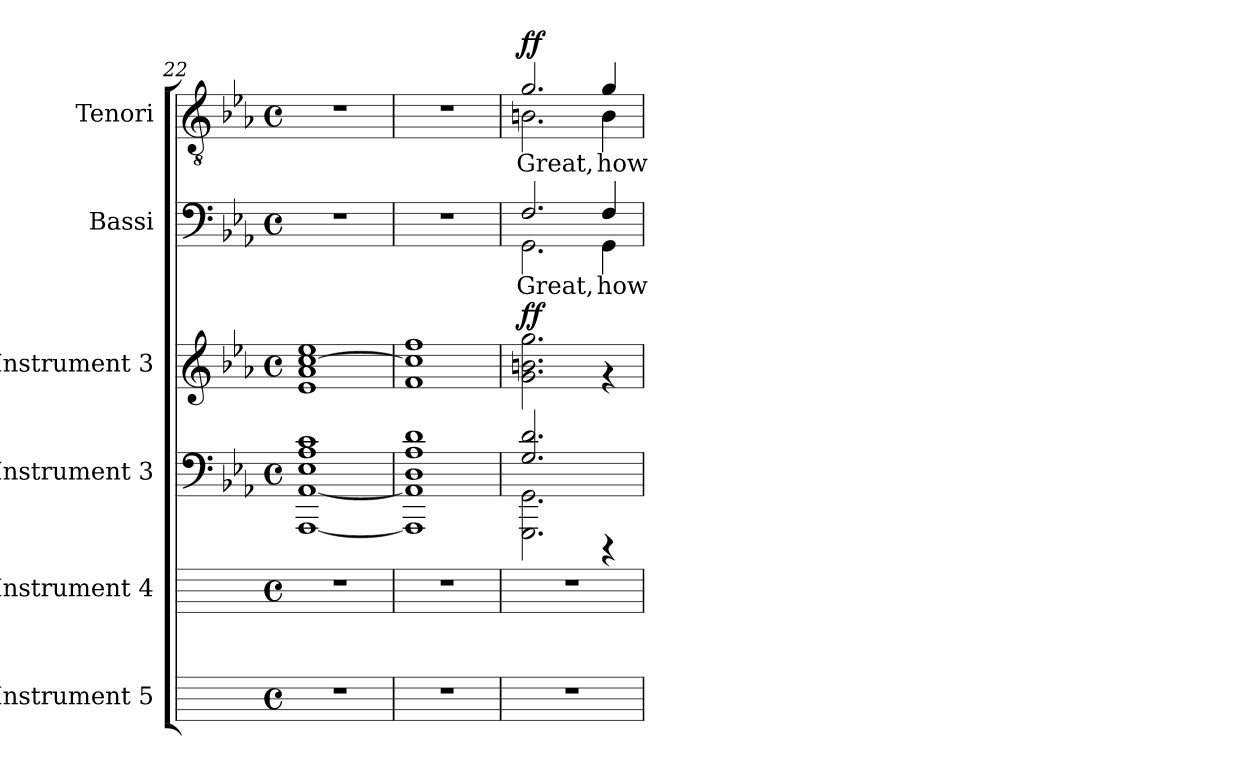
**kern	**kern	**kern	**kern	**dynam	**kern	**text	**kern	**text	**dynam
*part6	*part5	*part4	*part3	*part3	*part2	*part2	*part1	*part1	*part1
*staff6	*staff5	*staff4	*staff3	*staff3	*staff2	*staff2	*staff1	*staff1	*staff1
*I"Instrument 5	*I"Instrument 4	*I"Instrument 3	*I"Instrument 3	*	*I"Bassi	*	*I"Tenori	*	*
*	*	*clefF4	*clefG2	*	*clefF4	*	*clefGv2	*	*
*k[]	*k[]	*k[b-e-a-]	*k[b-e-a-]	*	*k[b-e-a-]	*	*k[b-e-a-]	*	*
*C:	*C:	*E-:	*E-:	*	*E-:	*	*E-:	*	*
*M4/4	*M4/4	*M4/4	*M4/4	*	*M4/4	*	*M4/4	*	*
*met(c)	*met(c)	*met(c)	*met(c)	*	*met(c)	*	*met(c)	*	*
=22	=22	=22	=22	=22	=22	=22	=22	=22	=22
1r	1r	1c 1A- 1E- [>1AA- [<1AAA-	1ee- [>1cc 1a- 1e-	.	1r	.	1r	.	.
=23	=23	=23	=23	=23	=23	=23	=23	=23	=23
1r	1r	1d 1A- 1D 1AA-] 1AAA-]	1cc] 1f 1ff	.	1r	.	1r	.	.
=24	=24	=24	=24	=24	=24	=24	=24	=24	=24
*	*	*^	*	*	*^	*	*	*	*
!	!	!	!	!	!LO:DY:a	!	!	!LO:LY:b:cj	!	!LO:LY:b:cj	!LO:DY:a
*	*	*	*	*	*	*	*	*	*^	*	*
1r	1r	2.d/ 2.G/	2.GG\ 2.GGG\	2.gg\ 2.bn\ 2.g\	ff	2.F/	2.GG\	Great,	2.Bn\	2.g/	Great,	ff
!	!	!	!	!	!	!	!	!LO:LY:b:cj	!	!	!LO:LY:b:cj	!
.	.	4rCCC	4ryy	4rf	.	4F/	4GG\	how	4B\	4g/	how	.
*	*	*	*	*	*	*v	*v	*	*	*	*	*
*	*	*v	*v	*	*	*	*	*v	*v	*	*
=	=	=	=	=	=	=	=	=	=
*-	*-	*-	*-	*-	*-	*-	*-	*-	*-
